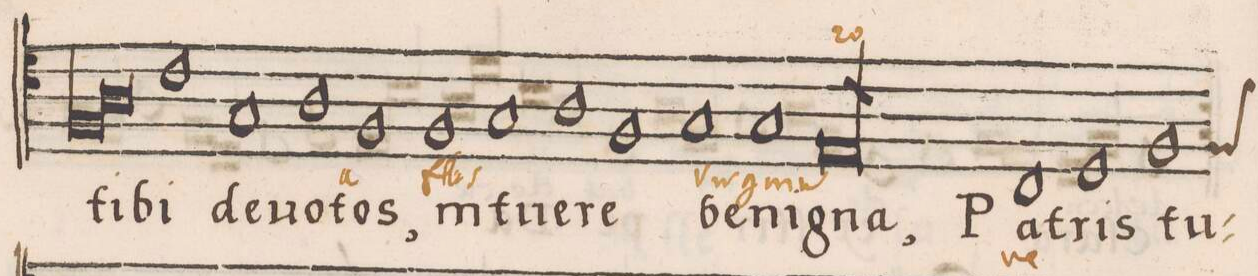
**kern	**text	**text
*I"TENOR	*	*
*clefC4	*	*
*k[]	*	*
*met(c)	*	*
*M2/1	*	*
1F	ti-	.
=24	=24	=24
1A	.	.
*Xlig	*	*
1c	-bi	.
=25	=25	=25
1G	de-	.
1A	-uo-	-a
=26	=26	=26
1F	-tos,	.
1F	in-	flos
=27	=27	=27
1G	-tu-	.
1A	-e-	.
=28	=28	=28
1F	-re	.
1G	be-	V-
=29	=29	=29
1G	-ni-	-ni-
1El	-gna,	-qua
=30	=30	=30
1C	Pa-	ve-
1D	-tris	.
=31	=31	=31
*custos:F	*	*
1F	tu-	.
*-	*-	*-
